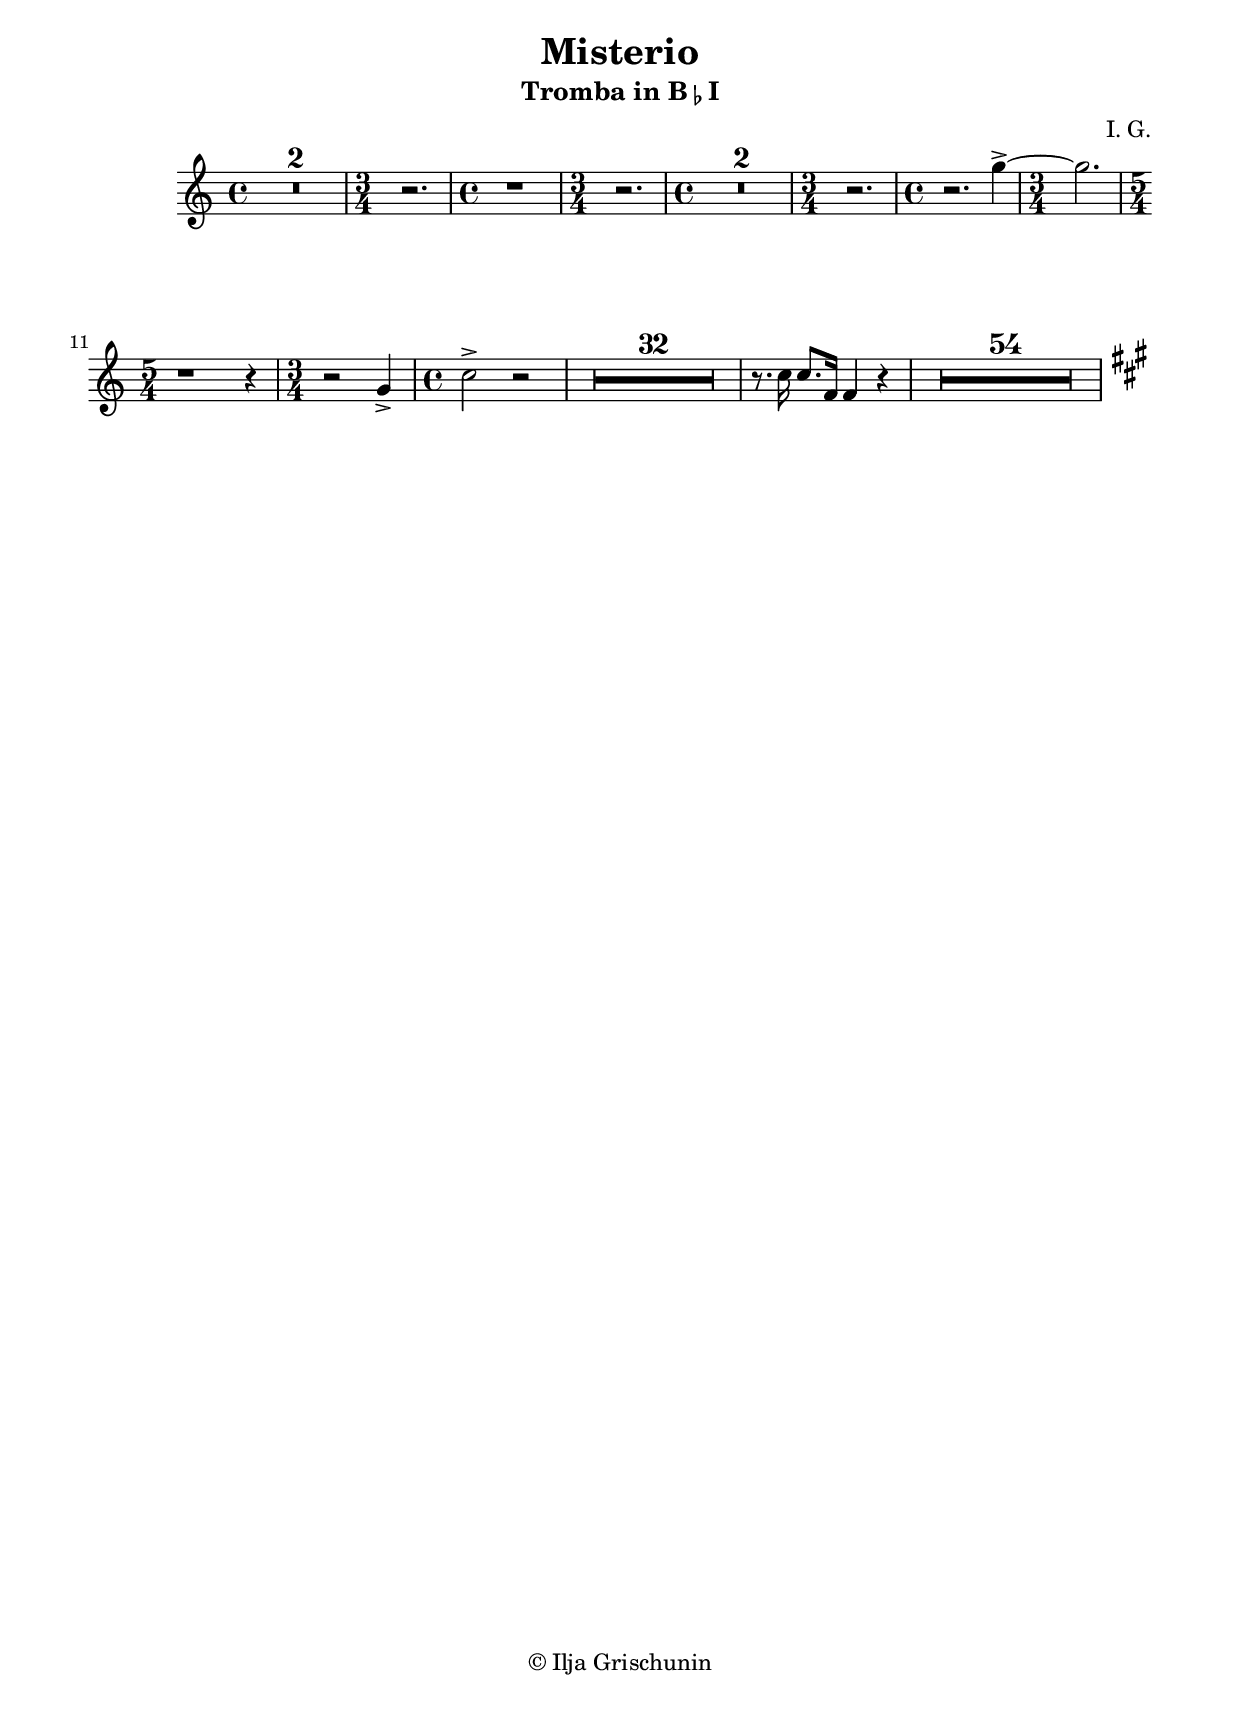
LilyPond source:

\version "2.19.15"
%\version "2.18.0"

\language "deutsch"

\header {
  title = "Misterio"
  subtitle = \markup {"Tromba in B" \tiny \flat "I"}
  meter = ""
  composer = "I. G."
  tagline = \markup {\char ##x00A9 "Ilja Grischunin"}
}

\paper {
  #(set-paper-size "a4")
  top-system-spacing.basic-distance = #15
  top-markup-spacing.basic-distance = #5
  markup-system-spacing.basic-distance = #15
  system-system-spacing.basic-distance = #18
  last-bottom-spacing.basic-distance = #15
  left-margin = 15
  right-margin = 15
  %two-sided = ##t
  %inner-margin = 25
  %outer-margin = 15
}

\layout {
  \context {
    \Score
    %\remove "Bar_number_engraver"
  }
}

\version "2.19.15"
%\version "2.18.0"

\language "deutsch"

%%%%%%%%%%%%%%%%%%%%%%%%%%%%%%%%%%%%%%%%%%%%%%%%
trumpetEinsMusic = \relative {
  \set Score.skipBars = ##t
  \time 4/4 R1*2
  \time 3/4 r2.
  \time 4/4 r1
  \time 3/4 r2.
  \time 4/4 R1*2
  \time 3/4 r2.
  \time 4/4 r2. f''4->~
  \time 3/4 f2.
  \time 5/4 r1 r4
  \time 3/4 r2 f,4->
  \time 4/4 b2-> r R1*32 r8. b16 b8. es,16 es4 r R1*54
  \key g \major
}

%%%%%%%%%%%%%%%%%%%%%%%%%%%%%%%%%%%%%%%%%%%%%%%%
trumpetZweiMusic = \relative {
  \set Score.skipBars = ##t
  \time 4/4 R1*2
  \time 3/4 r2.
  \time 4/4 r1
  \time 3/4 r2.
  \time 4/4 R1*2
  \time 3/4 r2.
  \time 4/4 r1
  \time 3/4 r2.
  \time 5/4 r1 r4
  \time 3/4 r2.
  \time 4/4 R1*33 r2 r8. f'16 f8. b,16 b4 r r2 R1*53
  \key g \major
}


\score {
  \transpose b c'
  \trumpetEinsMusic
  %\midi {}
}